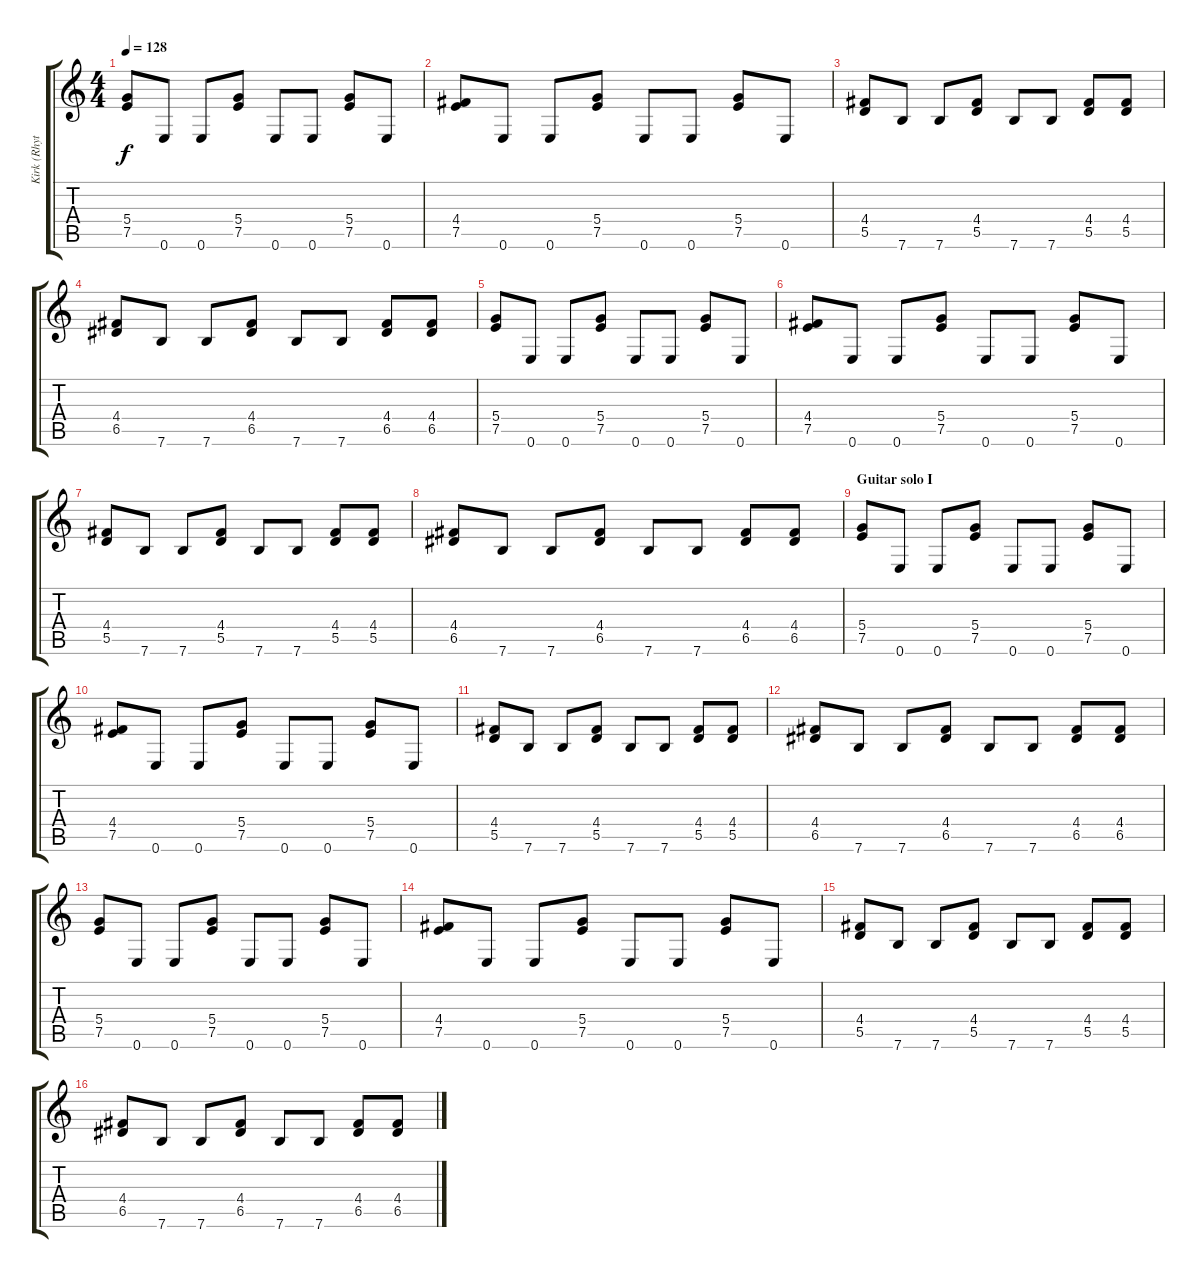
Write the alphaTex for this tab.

\track ("Kirk (Rhythm Guitar)" "Kirk (Rhyt") {instrument distortionguitar}
\staff {score tabs}
\tuning (E4 B3 G3 D3 A2 E2) {hide}
\ts (4 4)
\tempo 128
\clef g2
\ks c
(5.4 7.5).8{dy f} 0.6.8 0.6.8 (5.4 7.5).8 0.6.8 0.6.8 (5.4 7.5).8 0.6.8 |
(4.4 7.5).8 0.6.8 0.6.8 (5.4 7.5).8 0.6.8 0.6.8 (5.4 7.5).8 0.6.8 |
(4.4 5.5).8 7.6.8 7.6.8 (4.4 5.5).8 7.6.8 7.6.8 (4.4 5.5).8 (4.4 5.5).8 |
(4.4 6.5).8 7.6.8 7.6.8 (4.4 6.5).8 7.6.8 7.6.8 (4.4 6.5).8 (4.4 6.5).8 |
(5.4 7.5).8 0.6.8 0.6.8 (5.4 7.5).8 0.6.8 0.6.8 (5.4 7.5).8 0.6.8 |
(4.4 7.5).8 0.6.8 0.6.8 (5.4 7.5).8 0.6.8 0.6.8 (5.4 7.5).8 0.6.8 |
(4.4 5.5).8 7.6.8 7.6.8 (4.4 5.5).8 7.6.8 7.6.8 (4.4 5.5).8 (4.4 5.5).8 |
(4.4 6.5).8 7.6.8 7.6.8 (4.4 6.5).8 7.6.8 7.6.8 (4.4 6.5).8 (4.4 6.5).8 |
\section ("" "Guitar solo I")
(5.4 7.5).8 0.6.8 0.6.8 (5.4 7.5).8 0.6.8 0.6.8 (5.4 7.5).8 0.6.8 |
(4.4 7.5).8 0.6.8 0.6.8 (5.4 7.5).8 0.6.8 0.6.8 (5.4 7.5).8 0.6.8 |
(4.4 5.5).8 7.6.8 7.6.8 (4.4 5.5).8 7.6.8 7.6.8 (4.4 5.5).8 (4.4 5.5).8 |
(4.4 6.5).8 7.6.8 7.6.8 (4.4 6.5).8 7.6.8 7.6.8 (4.4 6.5).8 (4.4 6.5).8 |
(5.4 7.5).8 0.6.8 0.6.8 (5.4 7.5).8 0.6.8 0.6.8 (5.4 7.5).8 0.6.8 |
(4.4 7.5).8 0.6.8 0.6.8 (5.4 7.5).8 0.6.8 0.6.8 (5.4 7.5).8 0.6.8 |
(4.4 5.5).8 7.6.8 7.6.8 (4.4 5.5).8 7.6.8 7.6.8 (4.4 5.5).8 (4.4 5.5).8 |
(4.4 6.5).8 7.6.8 7.6.8 (4.4 6.5).8 7.6.8 7.6.8 (4.4 6.5).8 (4.4 6.5).8
